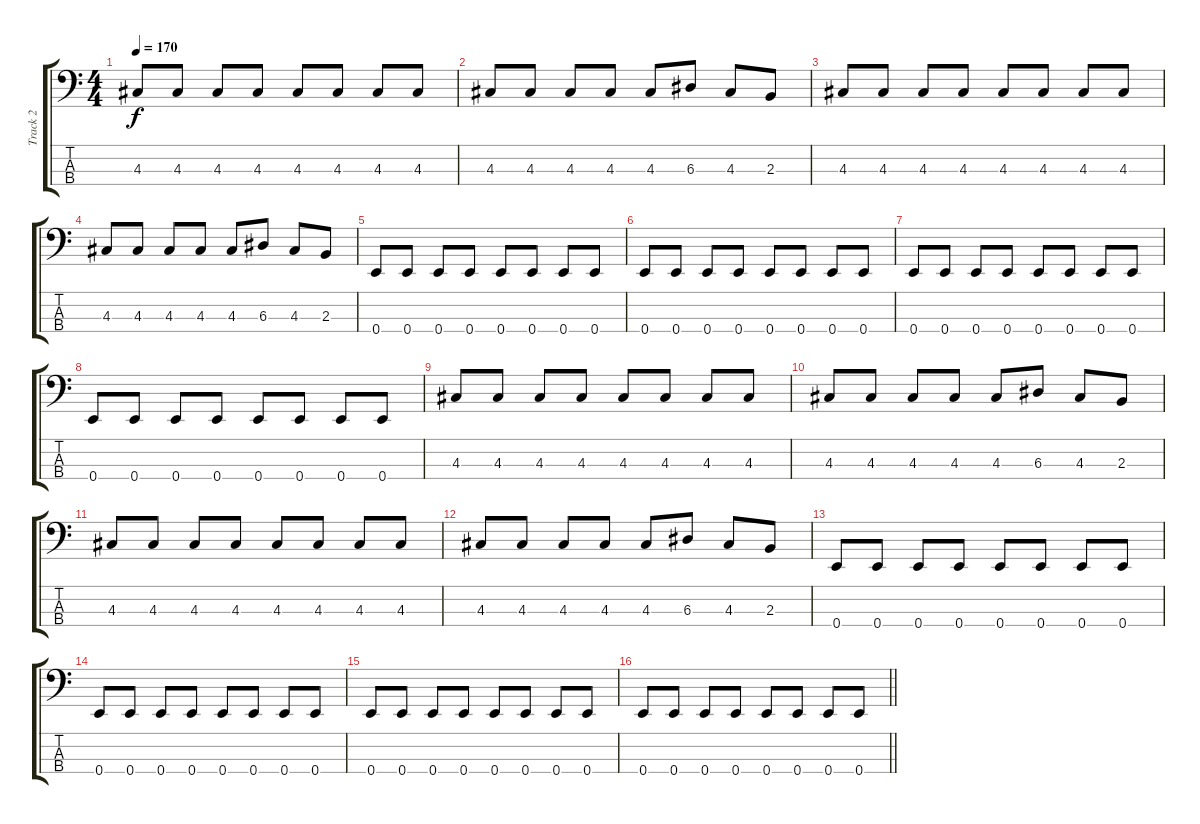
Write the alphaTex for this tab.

\track ("Track 2" "Track 2") {instrument electricbassfinger}
\staff {score tabs}
\tuning (G2 D2 A1 E1) {hide}
\ts (4 4)
\tempo 170
\clef f4
\ks c
4.3.8{dy f} 4.3.8 4.3.8 4.3.8 4.3.8 4.3.8 4.3.8 4.3.8 |
4.3.8 4.3.8 4.3.8 4.3.8 4.3.8 6.3.8 4.3.8 2.3.8 |
4.3.8 4.3.8 4.3.8 4.3.8 4.3.8 4.3.8 4.3.8 4.3.8 |
4.3.8 4.3.8 4.3.8 4.3.8 4.3.8 6.3.8 4.3.8 2.3.8 |
0.4.8 0.4.8 0.4.8 0.4.8 0.4.8 0.4.8 0.4.8 0.4.8 |
0.4.8 0.4.8 0.4.8 0.4.8 0.4.8 0.4.8 0.4.8 0.4.8 |
0.4.8 0.4.8 0.4.8 0.4.8 0.4.8 0.4.8 0.4.8 0.4.8 |
0.4.8 0.4.8 0.4.8 0.4.8 0.4.8 0.4.8 0.4.8 0.4.8 |
4.3.8 4.3.8 4.3.8 4.3.8 4.3.8 4.3.8 4.3.8 4.3.8 |
4.3.8 4.3.8 4.3.8 4.3.8 4.3.8 6.3.8 4.3.8 2.3.8 |
4.3.8 4.3.8 4.3.8 4.3.8 4.3.8 4.3.8 4.3.8 4.3.8 |
4.3.8 4.3.8 4.3.8 4.3.8 4.3.8 6.3.8 4.3.8 2.3.8 |
0.4.8 0.4.8 0.4.8 0.4.8 0.4.8 0.4.8 0.4.8 0.4.8 |
0.4.8 0.4.8 0.4.8 0.4.8 0.4.8 0.4.8 0.4.8 0.4.8 |
0.4.8 0.4.8 0.4.8 0.4.8 0.4.8 0.4.8 0.4.8 0.4.8 |
\barLineRight lightlight
0.4.8 0.4.8 0.4.8 0.4.8 0.4.8 0.4.8 0.4.8 0.4.8
